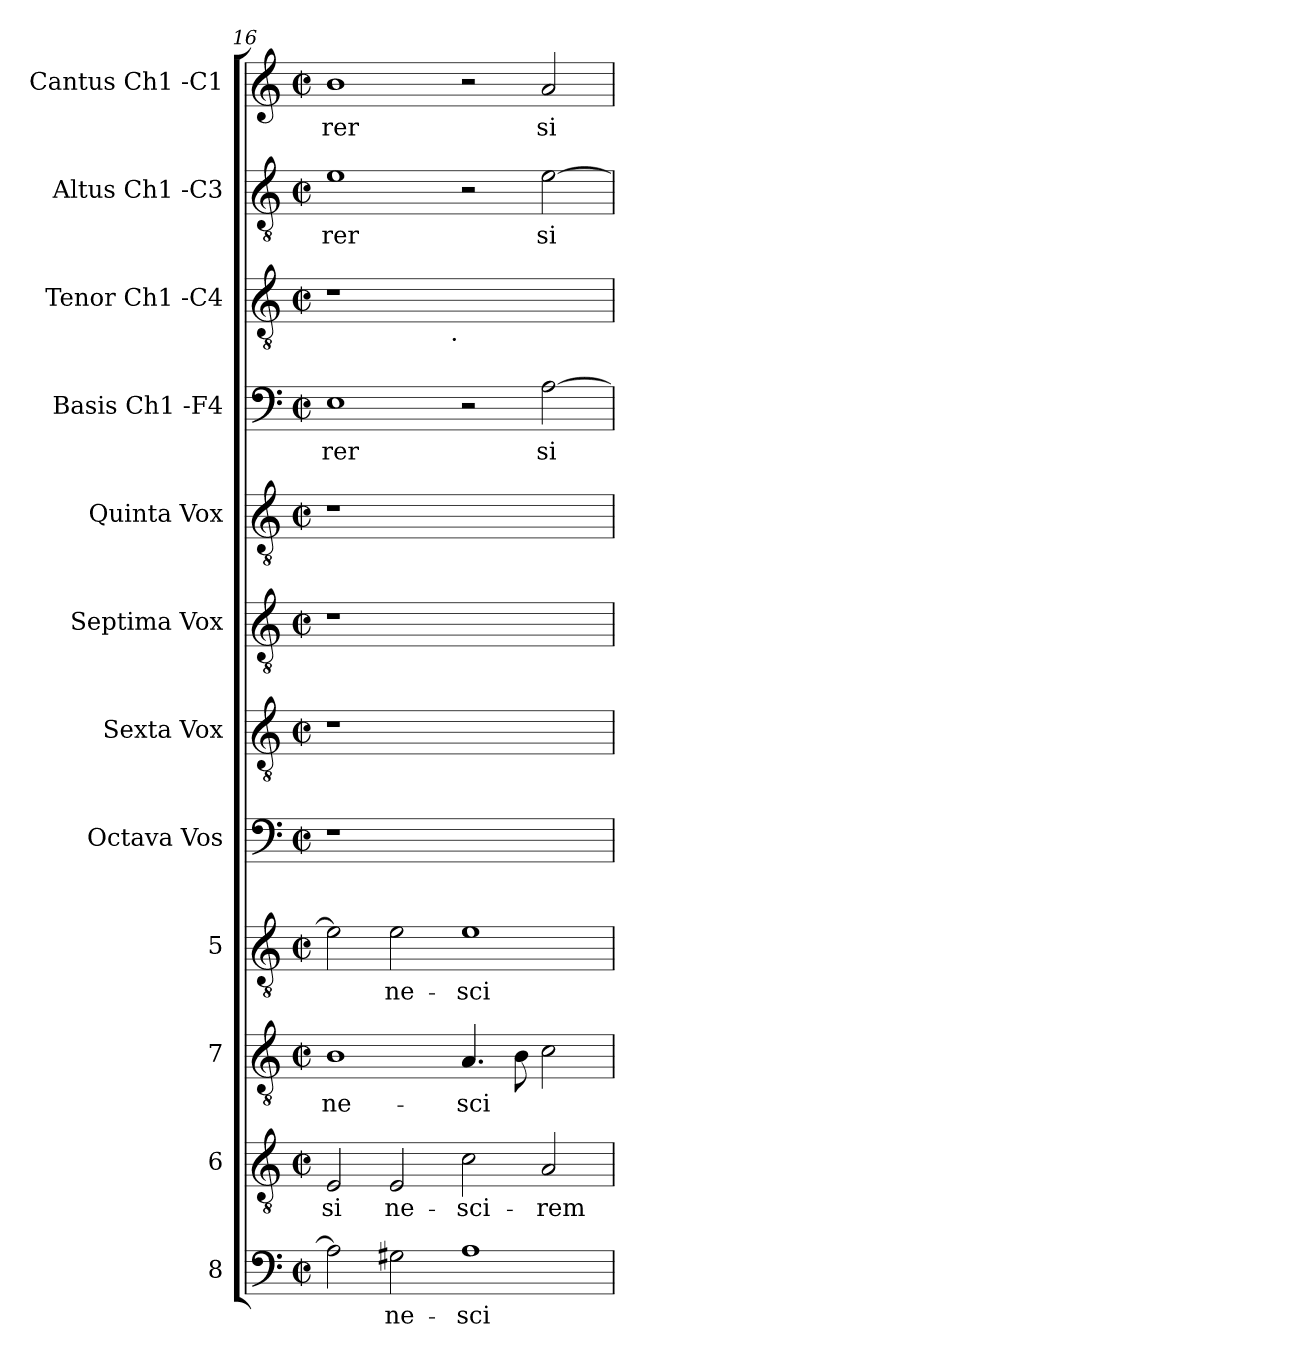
**kern	**text	**kern	**text	**kern	**text	**kern	**text	**kern	**kern	**kern	**kern	**kern	**text	**kern	**kern	**text	**kern	**text
*part12	*part12	*part11	*part11	*part10	*part10	*part9	*part9	*part8	*part7	*part6	*part5	*part4	*part4	*part3	*part2	*part2	*part1	*part1
*staff12	*staff12	*staff11	*staff11	*staff10	*staff10	*staff9	*staff9	*staff8	*staff7	*staff6	*staff5	*staff4	*staff4	*staff3	*staff2	*staff2	*staff1	*staff1
*I"8	*	*I"6	*	*I"7	*	*I"5	*	*I"Octava  Vos	*I"Sexta  Vox	*I"Septima  Vox	*I"Quinta  Vox	*I"Basis  Ch1 -F4	*	*I"Tenor  Ch1 -C4	*I"Altus  Ch1 -C3	*	*I"Cantus  Ch1 -C1	*
*	*	*	*	*	*	*	*	*	*	*	*	*I'B	*	*I'T	*I'A	*	*I'C	*
*clefF4	*	*clefGv2	*	*clefGv2	*	*clefGv2	*	*clefF4	*clefGv2	*clefGv2	*clefGv2	*clefF4	*	*clefGv2	*clefGv2	*	*clefG2	*
*k[]	*	*k[]	*	*k[]	*	*k[]	*	*k[]	*k[]	*k[]	*k[]	*k[]	*	*k[]	*k[]	*	*k[]	*
*C:	*	*C:	*	*C:	*	*C:	*	*C:	*C:	*C:	*C:	*C:	*	*C:	*C:	*	*C:	*
*M2/2	*	*M2/2	*	*M2/2	*	*M2/2	*	*M2/2	*M2/2	*M2/2	*M2/2	*M2/2	*	*M2/2	*M2/2	*	*M2/2	*
*met(c|)	*	*met(c|)	*	*met(c|)	*	*met(c|)	*	*met(c|)	*met(c|)	*met(c|)	*met(c|)	*met(c|)	*	*met(c|)	*met(c|)	*	*met(c|)	*
=16	=16	=16	=16	=16	=16	=16	=16	=16	=16	=16	=16	=16	=16	=16	=16	=16	=16	=16
!	!LO:LY:b:cj	!	!LO:LY:b:cj	!	!LO:LY:b:cj	!	!LO:LY:b:cj	!	!	!	!	!	!LO:LY:b:cj	!	!	!LO:LY:b:cj	!	!LO:LY:b:cj
*	*	*	*	*	*	*	*	*	*	*	*	*	*	*^	*	*	*	*
2A\]	.	2E/	si	1B	ne-	2e\]	.	1r	1r	1r	1r	1E	-rer	1r	2ryy	1e	-rer	1b	-rer
!	!LO:LY:b:cj	!	!LO:LY:b:cj	!	!	!	!LO:LY:b:cj	!	!	!	!	!	!	!	!	!	!	!	!
2G#X\	ne-	2E/	ne-	.	.	2e\	ne-	.	.	.	.	.	.	.	4...ryy	.	.	.	.
!	!	!	!	!	!	!	!	!	!	!	!	!	!	!	!LO:TX:b:t=.	!	!	!	!
.	.	.	.	.	.	.	.	.	.	.	.	.	.	.	1ryy	.	.	.	.
!	!LO:LY:b:cj	!	!LO:LY:b:cj	!	!LO:LY:b:cj	!	!LO:LY:b:cj	!	!	!	!	!	!	!	!	!	!	!	!
1A	-sci-	2c\	-sci-	4.A/	-sci-	1e	-sci-	1ryy	1ryy	1ryy	1ryy	2r	.	1ryy	.	2r	.	2r	.
!	!	!	!	!	!LO:LY:b:cj	!	!	!	!	!	!	!	!	!	!	!	!	!	!
.	.	.	.	8B\	--	.	.	.	.	.	.	.	.	.	.	.	.	.	.
!	!	!	!LO:LY:b:cj	!	!LO:LY:b:cj	!	!	!	!	!	!	!	!LO:LY:b:cj	!	!	!	!LO:LY:b:cj	!	!LO:LY:b:cj
.	.	2A/	-rem	2c\	--	.	.	.	.	.	.	[>2A\	si	.	.	[>2e\	si	2a/	si
.	.	.	.	.	.	.	.	.	.	.	.	.	.	.	32ryy	.	.	.	.
*	*	*	*	*	*	*	*	*	*	*	*	*	*	*v	*v	*	*	*	*
=	=	=	=	=	=	=	=	=	=	=	=	=	=	=	=	=	=	=
*-	*-	*-	*-	*-	*-	*-	*-	*-	*-	*-	*-	*-	*-	*-	*-	*-	*-	*-
